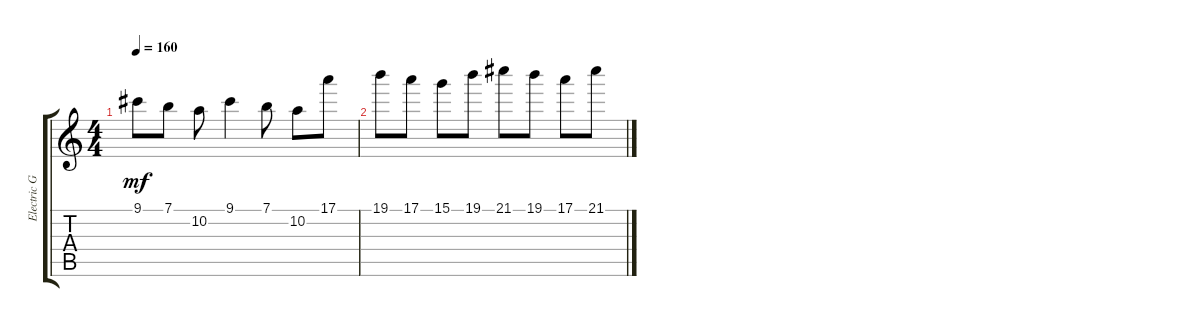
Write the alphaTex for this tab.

\track ("Electric Guitar" "Electric G") {instrument electricguitarclean}
\staff {score tabs}
\tuning (E4 B3 G3 D3 A2 E2) {hide}
\ts (4 4)
\tempo 160
\clef g2
\ks c
9.1.8{dy mf} 7.1.8 10.2.8 9.1.4 7.1.8 10.2.8 17.1.8 |
19.1.8 17.1.8 15.1.8 19.1.8 21.1.8 19.1.8 17.1.8 21.1.8
